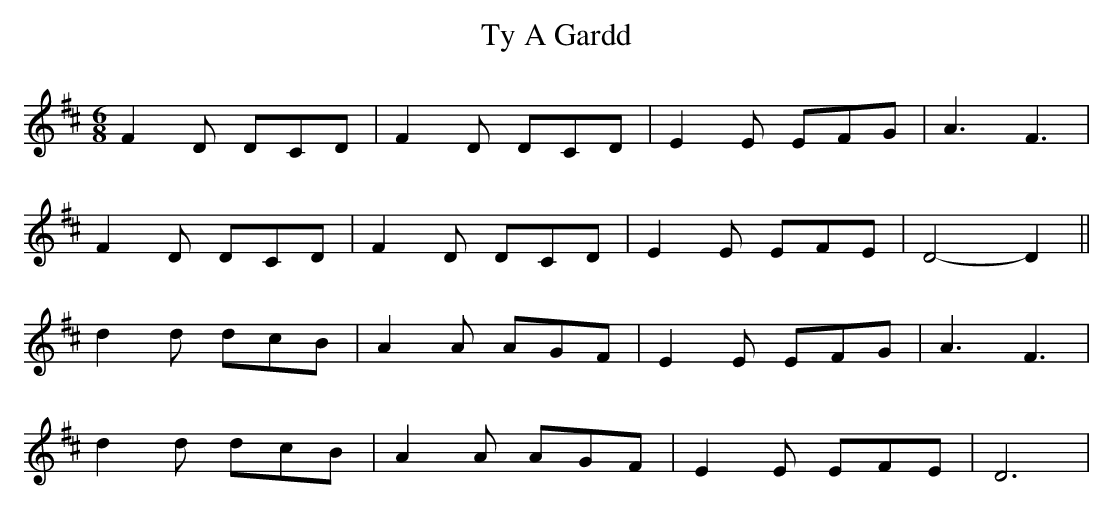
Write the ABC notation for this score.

X:1
T: Ty A Gardd
M: 6/8
L: 1/8
K: Dmaj
F2 D DCD |F2 D DCD |E2 E EFG |A3 F3 |
F2 D DCD |F2 D DCD |E2 E EFE |D4 -D2 ||
d2 d dcB |A2 A AGF |E2 E EFG |A3 F3 |
d2 d dcB |A2 A AGF |E2 E EFE |  D6 |
